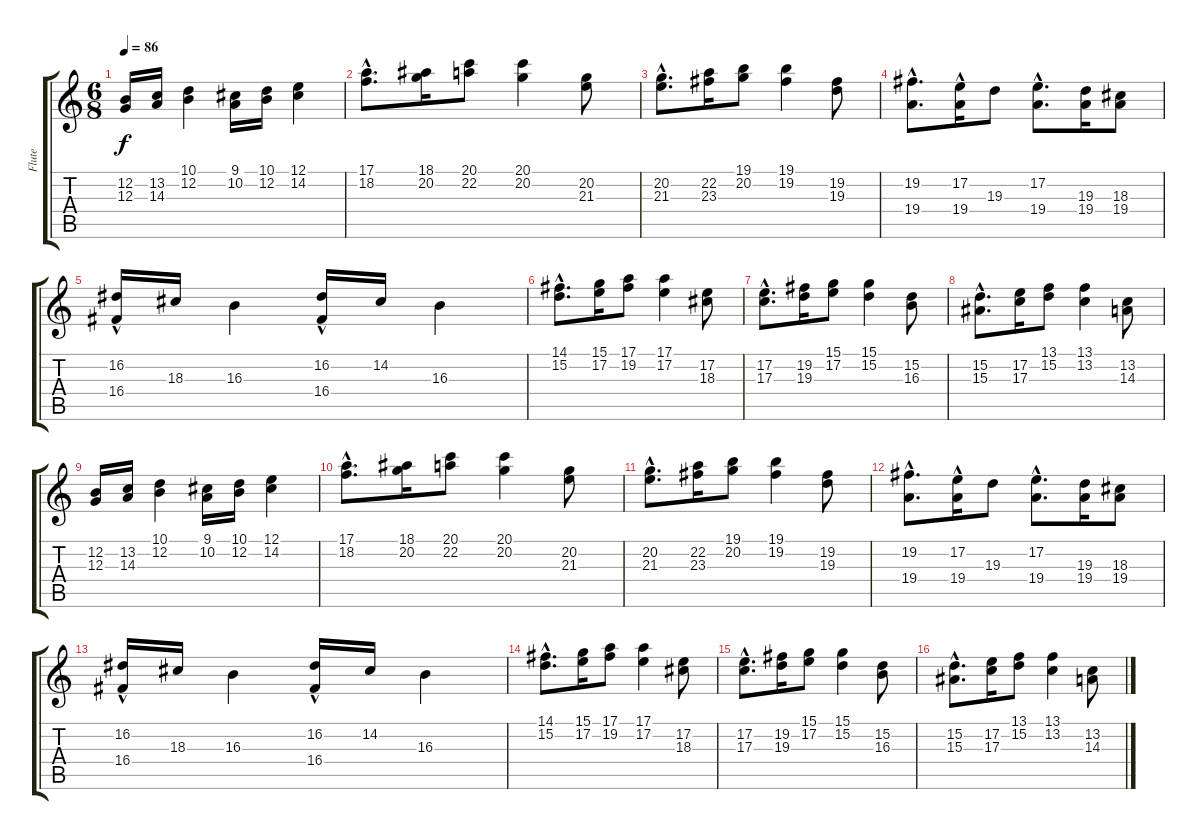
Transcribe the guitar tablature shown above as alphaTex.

\track ("Flute" "Flute") {instrument flute}
\staff {score tabs}
\tuning (E4 B3 G3 D3 A2 E2) {hide}
\ts (6 8)
\tempo 86
\clef g2
\ks c
(12.2 12.3).16{dy f} (13.2 14.3).16 (10.1 12.2).4 (9.1 10.2).16 (10.1 12.2).16 (12.1 14.2).4 |
(17.1{hac} 18.2{hac}).8{d} (18.1 20.2).16 (20.1 22.2).8 (20.1 20.2).4 (20.2 21.3).8 |
(20.2{hac} 21.3{hac}).8{d} (22.2 23.3).16 (19.1 20.2).8 (19.1 19.2).4 (19.2 19.3).8 |
(19.2{hac} 19.4{hac}).8{d} (17.2 19.4{hac}).16 19.3.8 (17.2{hac} 19.4{hac}).8{d} (19.3 19.4).16 (18.3 19.4).8 |
(16.2 16.4{hac}).16 18.3.16 16.3.4 (16.2 16.4{hac}).16 14.2.16 16.3.4 |
(14.1{hac} 15.2{hac}).8{d} (15.1 17.2).16 (17.1 19.2).8 (17.1 17.2).4 (17.2 18.3).8 |
(17.2{hac} 17.3{hac}).8{d} (19.2 19.3).16 (15.1 17.2).8 (15.1 15.2).4 (15.2 16.3).8 |
(15.2{hac} 15.3{hac}).8{d} (17.2 17.3).16 (13.1 15.2).8 (13.1 13.2).4 (13.2 14.3).8 |
(12.2 12.3).16 (13.2 14.3).16 (10.1 12.2).4 (9.1 10.2).16 (10.1 12.2).16 (12.1 14.2).4 |
(17.1{hac} 18.2{hac}).8{d} (18.1 20.2).16 (20.1 22.2).8 (20.1 20.2).4 (20.2 21.3).8 |
(20.2{hac} 21.3{hac}).8{d} (22.2 23.3).16 (19.1 20.2).8 (19.1 19.2).4 (19.2 19.3).8 |
(19.2{hac} 19.4{hac}).8{d} (17.2 19.4{hac}).16 19.3.8 (17.2{hac} 19.4{hac}).8{d} (19.3 19.4).16 (18.3 19.4).8 |
(16.2 16.4{hac}).16 18.3.16 16.3.4 (16.2 16.4{hac}).16 14.2.16 16.3.4 |
(14.1{hac} 15.2{hac}).8{d} (15.1 17.2).16 (17.1 19.2).8 (17.1 17.2).4 (17.2 18.3).8 |
(17.2{hac} 17.3{hac}).8{d} (19.2 19.3).16 (15.1 17.2).8 (15.1 15.2).4 (15.2 16.3).8 |
(15.2{hac} 15.3{hac}).8{d} (17.2 17.3).16 (13.1 15.2).8 (13.1 13.2).4 (13.2 14.3).8
